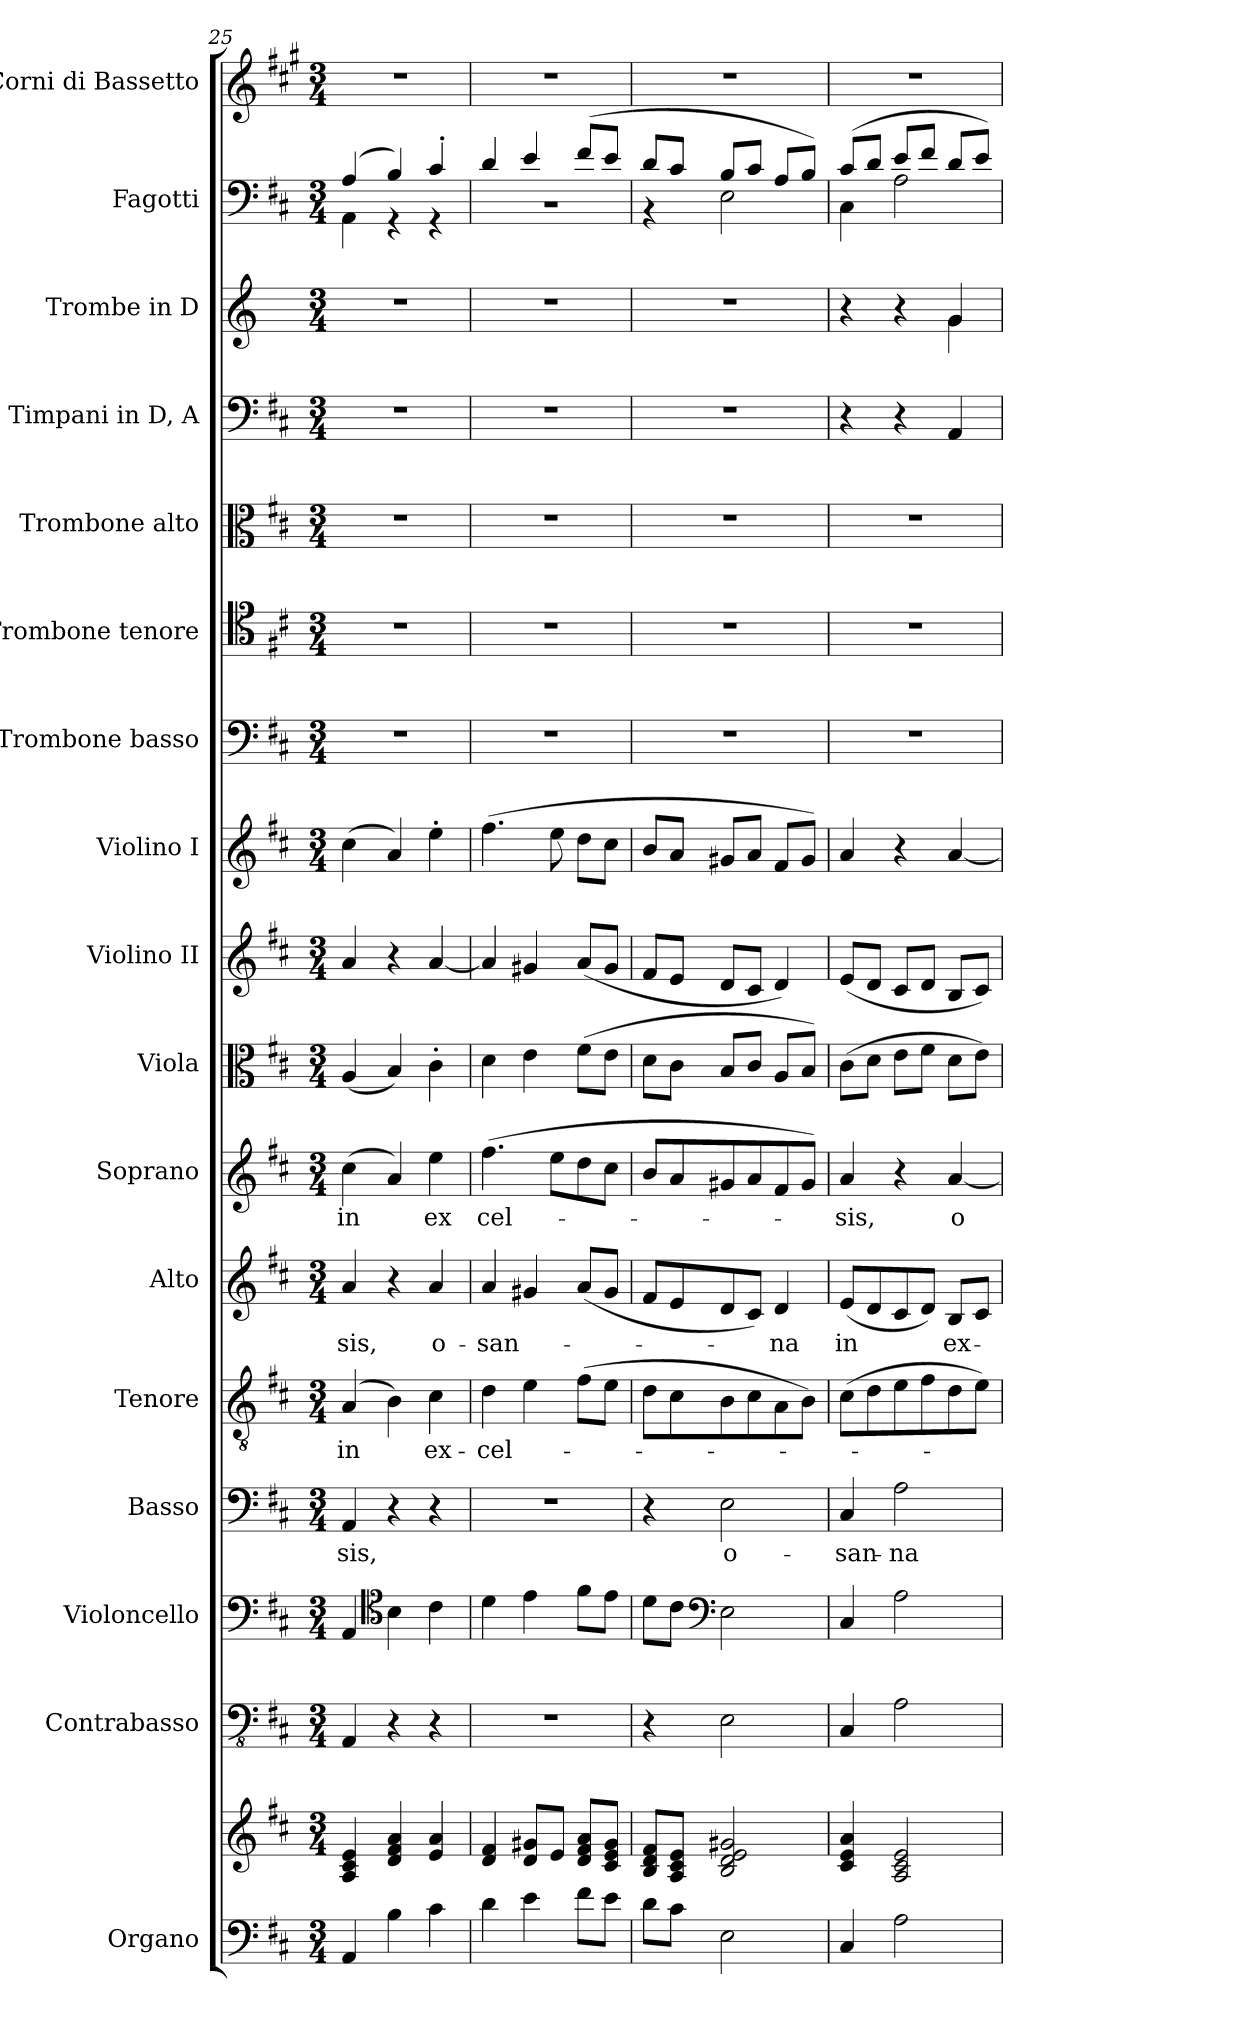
**kern	**kern	**kern	**kern	**kern	**text	**kern	**text	**kern	**text	**kern	**text	**kern	**kern	**kern	**kern	**kern	**kern	**kern	**kern	**kern	**kern
*part17	*part17	*part16	*part15	*part14	*part14	*part13	*part13	*part12	*part12	*part11	*part11	*part10	*part9	*part8	*part7	*part6	*part5	*part4	*part3	*part2	*part1
*staff18	*staff17	*staff16	*staff15	*staff14	*staff14	*staff13	*staff13	*staff12	*staff12	*staff11	*staff11	*staff10	*staff9	*staff8	*staff7	*staff6	*staff5	*staff4	*staff3	*staff2	*staff1
*I"Organo	*	*I"Contrabasso	*I"Violoncello	*I"Basso	*	*I"Tenore	*	*I"Alto	*	*I"Soprano	*	*I"Viola	*I"Violino II	*I"Violino I	*I"Trombone basso	*I"Trombone tenore	*I"Trombone alto	*I"Timpani in D, A	*I"Trombe in D	*I"Fagotti	*I"Corni di Bassetto
*I'Org.	*	*I'Cb.	*I'Vc.	*I'B.	*	*I'T.	*	*I'A.	*	*I'S.	*	*I'Vla.	*I'Vln. II	*I'Vln. I	*I'Tbn. B	*I'Tbn. T	*I'Tbn. A	*I'Timp.	*I'Tr. in D	*I'Fag.	*I'Cor. di B.
*clefF4	*clefG2	*clefFv4	*clefF4	*clefF4	*	*clefGv2	*	*clefG2	*	*clefG2	*	*clefC3	*clefG2	*clefG2	*clefF4	*clefC4	*clefC3	*clefF4	*clefG2	*clefF4	*clefG2
*	*	*	*	*	*	*	*	*	*	*	*	*	*	*	*	*	*	*	*ITrd-1c-2	*	*ITrd4c7
*k[f#c#]	*k[f#c#]	*k[f#c#]	*k[f#c#]	*k[f#c#]	*	*k[f#c#]	*	*k[f#c#]	*	*k[f#c#]	*	*k[f#c#]	*k[f#c#]	*k[f#c#]	*k[f#c#]	*k[f#c#]	*k[f#c#]	*k[f#c#]	*k[f#c#]	*k[f#c#]	*k[f#c#]
*M3/4	*M3/4	*M3/4	*M3/4	*M3/4	*	*M3/4	*	*M3/4	*	*M3/4	*	*M3/4	*M3/4	*M3/4	*M3/4	*M3/4	*M3/4	*M3/4	*M3/4	*M3/4	*M3/4
=25	=25	=25	=25	=25	=25	=25	=25	=25	=25	=25	=25	=25	=25	=25	=25	=25	=25	=25	=25	=25	=25
!	!	!	!	!	!LO:LY:b	!	!LO:LY:b	!	!LO:LY:b	!	!LO:LY:b	!	!	!	!	!	!	!	!	!	!
*	*	*	*	*	*	*	*	*	*	*	*	*	*	*	*	*	*	*	*	*^	*
4AA/	4A/ 4c#/ 4e/	4AAA/	4AA/	4AA/	-sis,	(>4A/	in	4a/	-sis,	(>4cc#\	in	(<4A/	4a/	(>4cc#\	2.r	2.r	2.r	2.r	2.r	(>4A/	4AA\	2.r
*	*	*	*clefC4	*	*	*	*	*	*	*	*	*	*	*	*	*	*	*	*	*	*	*
4B\	4d/ 4f#/ 4a/	4r	4B\	4r	.	4B\)	.	4r	.	4a/)	.	4B/)	4r	4a/)	.	.	.	.	.	4B/)	4r	.
!	!	!	!	!	!	!	!LO:LY:b	!	!LO:LY:b	!	!LO:LY:b	!	!	!	!	!	!	!	!	!	!	!
4c#\	4e/ 4a/	4r	4c#\	4r	.	4c#\	ex-	4a/	o-	4ee\	ex	4c#'\	[4a/	4ee'\	.	.	.	.	.	4c#'/	4r	.
=26	=26	=26	=26	=26	=26	=26	=26	=26	=26	=26	=26	=26	=26	=26	=26	=26	=26	=26	=26	=26	=26	=26
!	!	!	!	!	!	!	!LO:LY:b	!	!LO:LY:b	!	!LO:LY:b	!	!	!	!	!	!	!	!	!	!	!
4d\	4d/ 4f#/	2.r	4d\	2.r	.	4d\	-cel-	4a/	-san-	(>4.ff#\	-cel-	4d\	4a/]	(>4.ff#\	2.r	2.r	2.r	2.r	2.r	4d/	2.r	2.r
4e\	8d/ 8g#X/L	.	4e\	.	.	4e\	.	4g#X/	.	.	.	4e\	4g#X/	.	.	.	.	.	.	4e/	.	.
.	8e/J	.	.	.	.	.	.	.	.	8ee\L	.	.	.	8ee\	.	.	.	.	.	.	.	.
8f#\L	8d/ 8f#/ 8a/L	.	8f#\L	.	.	(>8f#\L	.	(<8a/L	.	8dd\	.	(>8f#\L	(<8a/L	8dd\L	.	.	.	.	.	(>8f#/L	.	.
8e\J	8c#/ 8e/ 8g#/J	.	8e\J	.	.	8e\J	.	8g#/J	.	8cc#\J	.	8e\J	8g#/J	8cc#\J	.	.	.	.	.	8e/J	.	.
=27	=27	=27	=27	=27	=27	=27	=27	=27	=27	=27	=27	=27	=27	=27	=27	=27	=27	=27	=27	=27	=27	=27
8d\L	8B/ 8d/ 8f#/L	4r	8d\L	4r	.	8d\L	.	8f#/L	.	8b/L	.	8d\L	8f#/L	8b/L	2.r	2.r	2.r	2.r	2.r	8d/L	4r	2.r
8c#\J	8A/ 8c#/ 8e/J	.	8c#\J	.	.	8c#\	.	8e/	.	8a/	.	8c#\J	8e/J	8a/J	.	.	.	.	.	8c#/J	.	.
*	*	*	*clefF4	*	*	*	*	*	*	*	*	*	*	*	*	*	*	*	*	*	*	*
!	!	!	!	!	!LO:LY:b	!	!	!	!	!	!	!	!	!	!	!	!	!	!	!	!	!
2E\	2B/ 2d/ 2e/ 2g#X/	2EE\	2E\	2E\	o-	8B\	.	8d/	.	8g#X/	.	8B/L	8d/L	8g#X/L	.	.	.	.	.	8B/L	2E\	.
.	.	.	.	.	.	8c#\	.	8c#/J)	.	8a/	.	8c#/J	8c#/J	8a/J	.	.	.	.	.	8c#/J	.	.
!	!	!	!	!	!	!	!	!	!LO:LY:b	!	!	!	!	!	!	!	!	!	!	!	!	!
.	.	.	.	.	.	8A\	.	4d/	-na	8f#/	.	8A/L	4d/)	8f#/L	.	.	.	.	.	8A/L	.	.
.	.	.	.	.	.	8B\J)	.	.	.	8g#/J)	.	8B/J)	.	8g#/J)	.	.	.	.	.	8B/J)	.	.
=28	=28	=28	=28	=28	=28	=28	=28	=28	=28	=28	=28	=28	=28	=28	=28	=28	=28	=28	=28	=28	=28	=28
!	!	!	!	!	!LO:LY:b	!	!	!	!LO:LY:b	!	!LO:LY:b	!	!	!	!	!	!	!	!	!	!	!
*	*	*	*	*	*	*	*	*	*	*	*	*	*	*	*	*	*	*	*^	*	*	*
4C#/	4c#/ 4e/ 4a/	4CC#/	4C#/	4C#/	-san-	(>8c#\L	.	(<8e/L	in	4a/	-sis,	(>8c#\L	(<8e/L	4a/	2.r	2.r	2.r	4r	4r	2ryy	(>8c#/L	4C#\	2.r
.	.	.	.	.	.	8d\	.	8d/	.	.	.	8d\J	8d/J	.	.	.	.	.	.	.	8d/J	.	.
!	!	!	!	!	!LO:LY:b	!	!	!	!	!	!	!	!	!	!	!	!	!	!	!	!	!	!
2A\	2A/ 2c#/ 2e/	2AA\	2A\	2A\	-na	8e\	.	8c#/	.	4r	.	8e\L	8c#/L	4r	.	.	.	4r	4r	.	8e/L	2A\	.
.	.	.	.	.	.	8f#\	.	8d/J)	.	.	.	8f#\J	8d/J	.	.	.	.	.	.	.	8f#/J	.	.
!	!	!	!	!	!	!	!	!	!LO:LY:b	!	!LO:LY:b	!	!	!	!	!	!	!	!	!	!	!	!
.	.	.	.	.	.	8d\	.	8B/L	ex-	[4a/	o-	8d\L	8B/L	[4a/	.	.	.	4AA/	4a/	4a\	8d/L	.	.
.	.	.	.	.	.	8e\J)	.	8c#/J	.	.	.	8e\J)	8c#/J)	.	.	.	.	.	.	.	8e/J)	.	.
*	*	*	*	*	*	*	*	*	*	*	*	*	*	*	*	*	*	*	*v	*v	*	*	*
*	*	*	*	*	*	*	*	*	*	*	*	*	*	*	*	*	*	*	*	*v	*v	*
=	=	=	=	=	=	=	=	=	=	=	=	=	=	=	=	=	=	=	=	=	=
*-	*-	*-	*-	*-	*-	*-	*-	*-	*-	*-	*-	*-	*-	*-	*-	*-	*-	*-	*-	*-	*-
